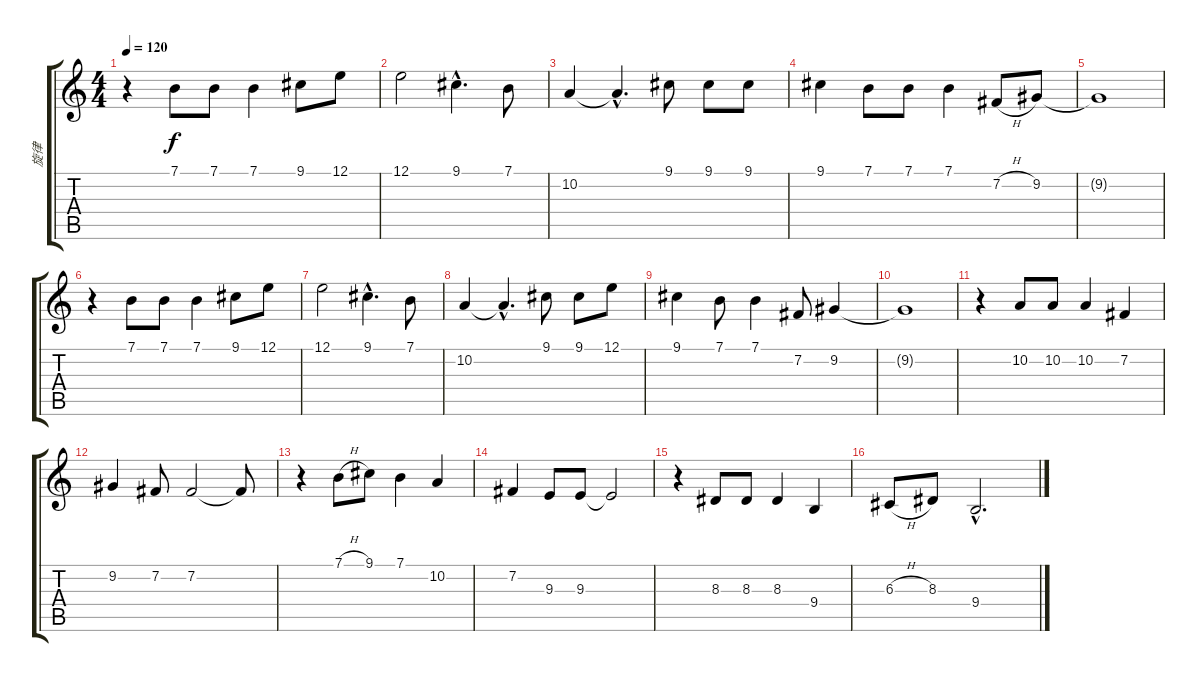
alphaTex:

\track ("旋律" "旋律") {instrument baritonesax}
\staff {score tabs}
\tuning (E4 B3 G3 D3 A2 E2) {hide}
\ts (4 4)
\tempo 120
\clef g2
\ks c
r.4{dy f} 7.1.8 7.1.8 7.1.4 9.1.8 12.1.8 |
12.1.2 9.1{hac}.4{d} 7.1.8 |
10.2.4 10.2{hac t}.4{d} 9.1.8 9.1.8 9.1.8 |
9.1.4 7.1.8 7.1.8 7.1.4 7.2{h}.8 9.2.8 |
9.2{t}.1 |
r.4 7.1.8 7.1.8 7.1.4 9.1.8 12.1.8 |
12.1.2 9.1{hac}.4{d} 7.1.8 |
10.2.4 10.2{hac t}.4{d} 9.1.8 9.1.8 12.1.8 |
9.1.4 7.1.8 7.1.4 7.2.8 9.2.4 |
9.2{t}.1 |
r.4 10.2.8 10.2.8 10.2.4 7.2.4 |
9.2.4 7.2.8 7.2.2 7.2{t}.8 |
r.4 7.1{h}.8 9.1.8 7.1.4 10.2.4 |
7.2.4 9.3.8 9.3.8 9.3{t}.2 |
r.4 8.3.8 8.3.8 8.3.4 9.4.4 |
6.3{h}.8 8.3.8 9.4{hac}.2{d}
